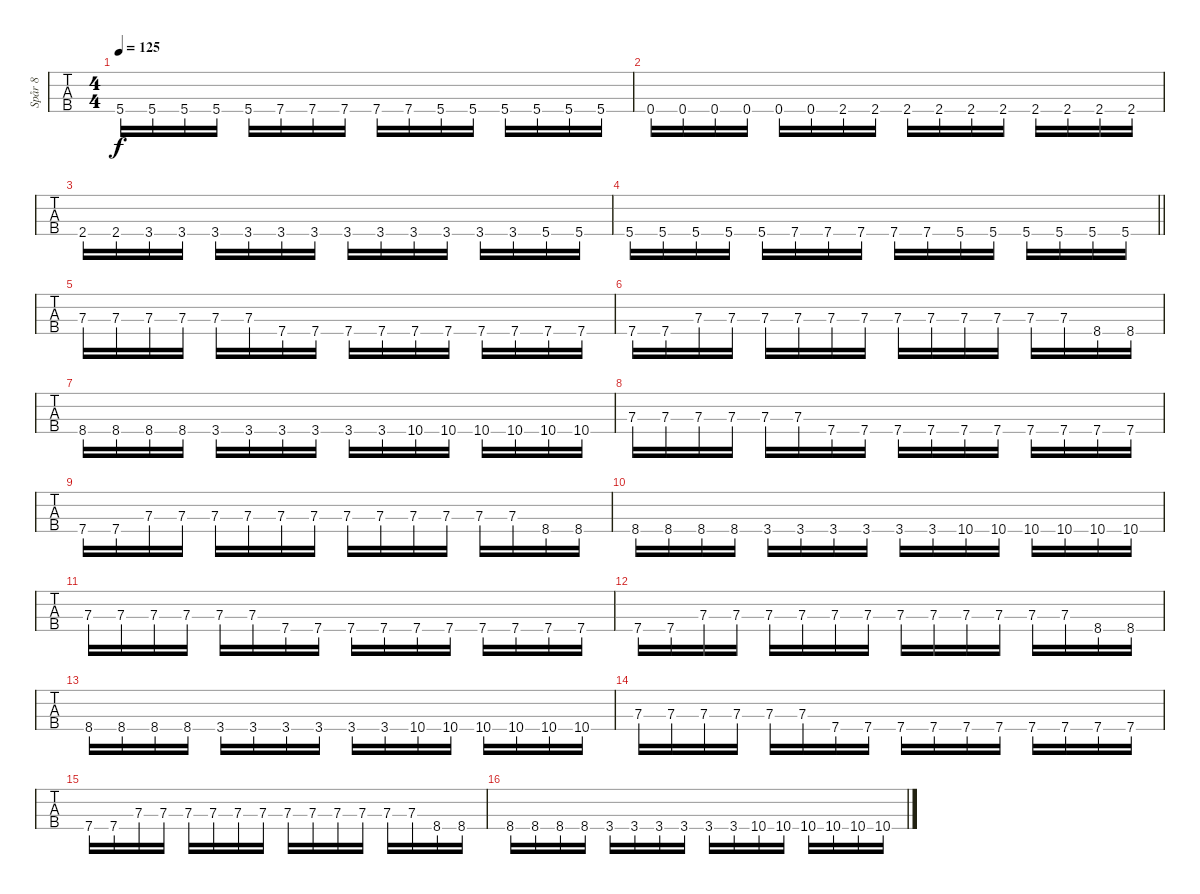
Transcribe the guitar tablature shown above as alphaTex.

\track ("Spår 8" "Spår 8") {instrument electricbassfinger}
\staff {tabs}
\tuning (G2 D2 A1 E1) {hide}
\ts (4 4)
\tempo 125
\clef f4
\ks c
5.4.16{dy f} 5.4.16 5.4.16 5.4.16 5.4.16 7.4.16 7.4.16 7.4.16 7.4.16 7.4.16 5.4.16 5.4.16 5.4.16 5.4.16 5.4.16 5.4.16 |
0.4.16 0.4.16 0.4.16 0.4.16 0.4.16 0.4.16 2.4.16 2.4.16 2.4.16 2.4.16 2.4.16 2.4.16 2.4.16 2.4.16 2.4.16 2.4.16 |
2.4.16 2.4.16 3.4.16 3.4.16 3.4.16 3.4.16 3.4.16 3.4.16 3.4.16 3.4.16 3.4.16 3.4.16 3.4.16 3.4.16 5.4.16 5.4.16 |
\barLineRight lightlight
5.4.16 5.4.16 5.4.16 5.4.16 5.4.16 7.4.16 7.4.16 7.4.16 7.4.16 7.4.16 5.4.16 5.4.16 5.4.16 5.4.16 5.4.16 5.4.16 |
7.3.16 7.3.16 7.3.16 7.3.16 7.3.16 7.3.16 7.4.16 7.4.16 7.4.16 7.4.16 7.4.16 7.4.16 7.4.16 7.4.16 7.4.16 7.4.16 |
7.4.16 7.4.16 7.3.16 7.3.16 7.3.16 7.3.16 7.3.16 7.3.16 7.3.16 7.3.16 7.3.16 7.3.16 7.3.16 7.3.16 8.4.16 8.4.16 |
8.4.16 8.4.16 8.4.16 8.4.16 3.4.16 3.4.16 3.4.16 3.4.16 3.4.16 3.4.16 10.4.16 10.4.16 10.4.16 10.4.16 10.4.16 10.4.16 |
7.3.16 7.3.16 7.3.16 7.3.16 7.3.16 7.3.16 7.4.16 7.4.16 7.4.16 7.4.16 7.4.16 7.4.16 7.4.16 7.4.16 7.4.16 7.4.16 |
7.4.16 7.4.16 7.3.16 7.3.16 7.3.16 7.3.16 7.3.16 7.3.16 7.3.16 7.3.16 7.3.16 7.3.16 7.3.16 7.3.16 8.4.16 8.4.16 |
8.4.16 8.4.16 8.4.16 8.4.16 3.4.16 3.4.16 3.4.16 3.4.16 3.4.16 3.4.16 10.4.16 10.4.16 10.4.16 10.4.16 10.4.16 10.4.16 |
7.3.16 7.3.16 7.3.16 7.3.16 7.3.16 7.3.16 7.4.16 7.4.16 7.4.16 7.4.16 7.4.16 7.4.16 7.4.16 7.4.16 7.4.16 7.4.16 |
7.4.16 7.4.16 7.3.16 7.3.16 7.3.16 7.3.16 7.3.16 7.3.16 7.3.16 7.3.16 7.3.16 7.3.16 7.3.16 7.3.16 8.4.16 8.4.16 |
8.4.16 8.4.16 8.4.16 8.4.16 3.4.16 3.4.16 3.4.16 3.4.16 3.4.16 3.4.16 10.4.16 10.4.16 10.4.16 10.4.16 10.4.16 10.4.16 |
7.3.16 7.3.16 7.3.16 7.3.16 7.3.16 7.3.16 7.4.16 7.4.16 7.4.16 7.4.16 7.4.16 7.4.16 7.4.16 7.4.16 7.4.16 7.4.16 |
7.4.16 7.4.16 7.3.16 7.3.16 7.3.16 7.3.16 7.3.16 7.3.16 7.3.16 7.3.16 7.3.16 7.3.16 7.3.16 7.3.16 8.4.16 8.4.16 |
8.4.16 8.4.16 8.4.16 8.4.16 3.4.16 3.4.16 3.4.16 3.4.16 3.4.16 3.4.16 10.4.16 10.4.16 10.4.16 10.4.16 10.4.16 10.4.16
